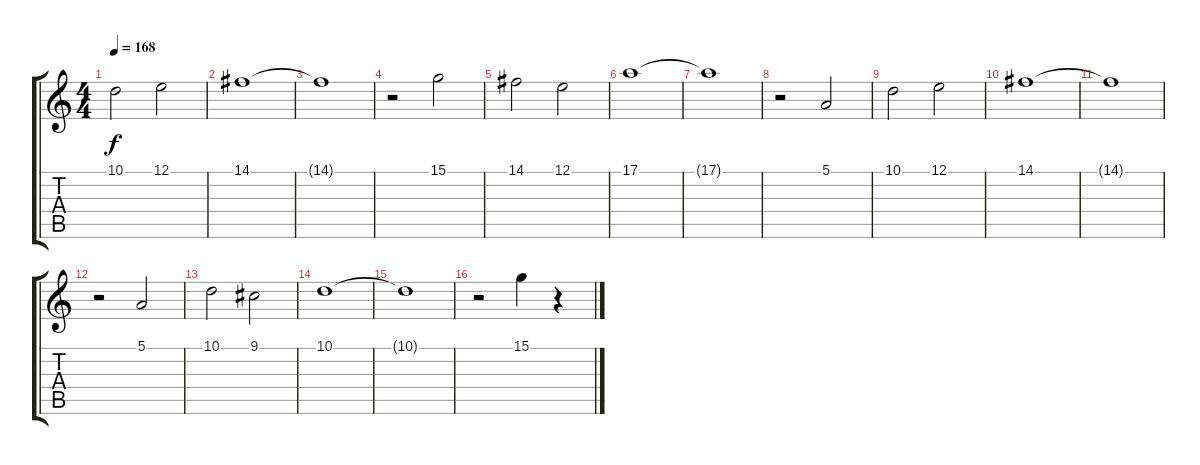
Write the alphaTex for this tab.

\track "" {instrument drawbarorgan}
\staff {score tabs}
\tuning (E4 B3 G3 D3 A2 E2) {hide}
\ts (4 4)
\tempo 168
\clef g2
\ks c
10.1.2{dy f} 12.1.2 |
14.1.1 |
14.1{t}.1 |
r.2 15.1.2 |
14.1.2 12.1.2 |
17.1.1 |
17.1{t}.1 |
r.2 5.1.2 |
10.1.2 12.1.2 |
14.1.1 |
14.1{t}.1 |
r.2 5.1.2 |
10.1.2 9.1.2 |
10.1.1 |
10.1{t}.1 |
r.2 15.1.4 r.4
